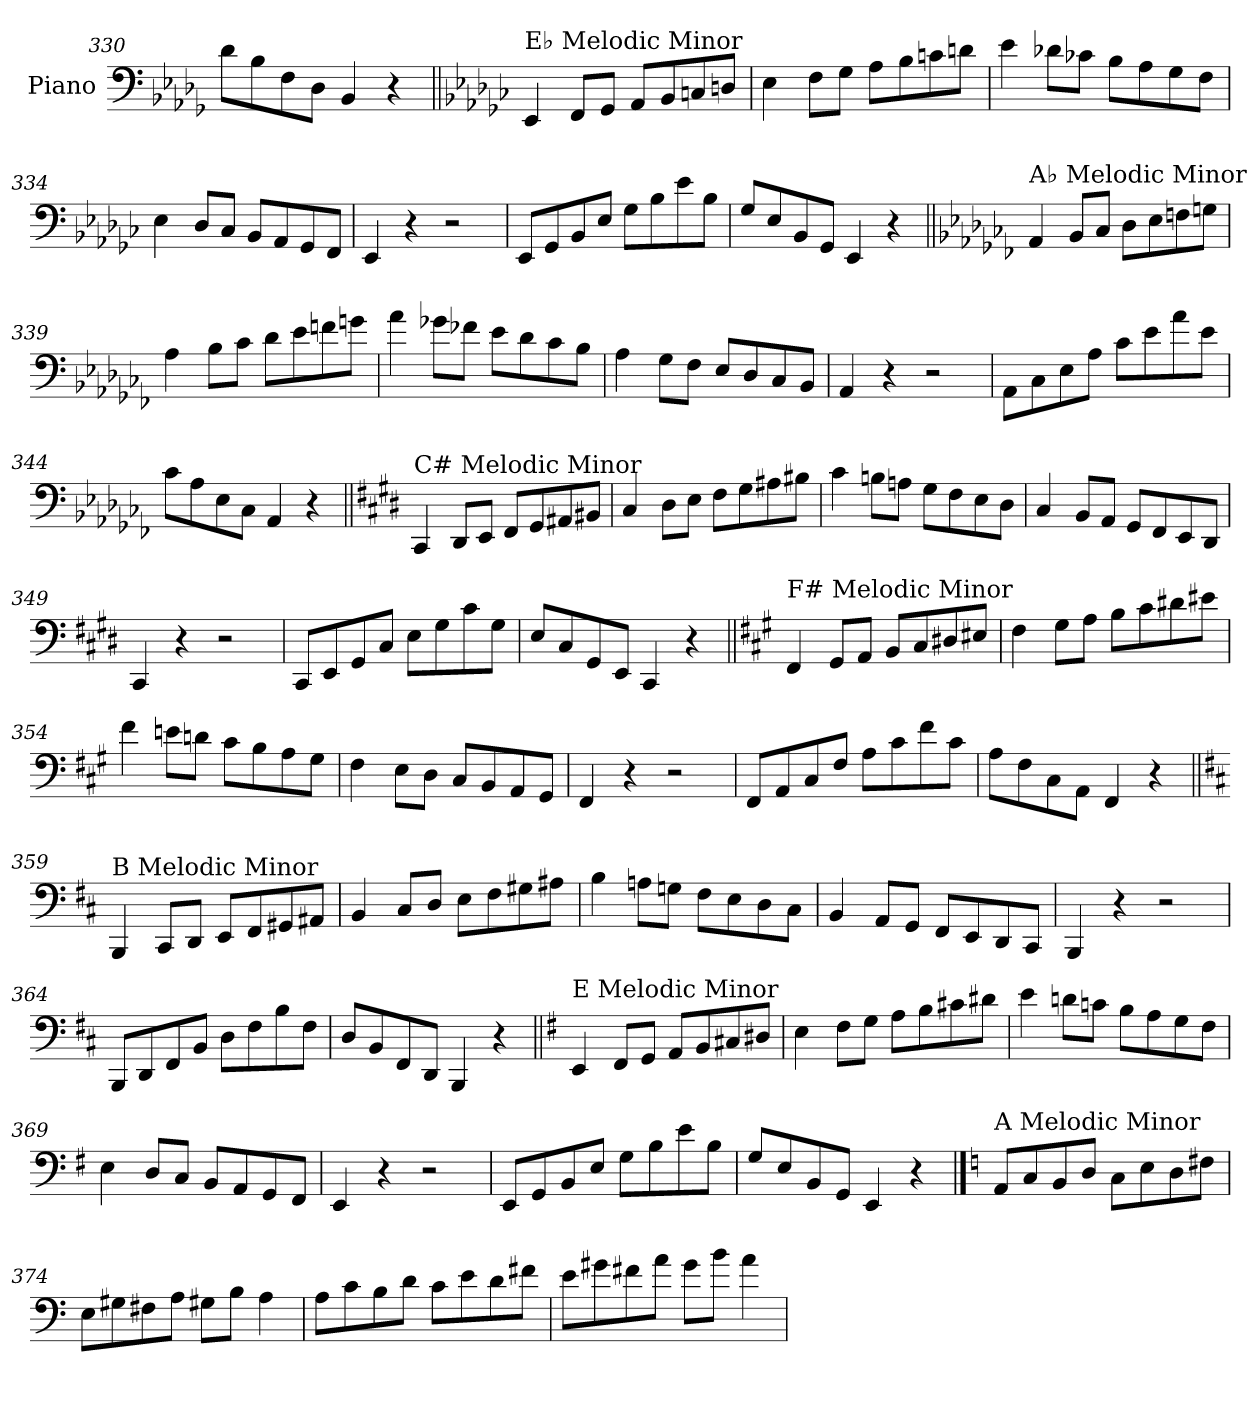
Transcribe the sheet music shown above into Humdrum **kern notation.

**kern
*part1
*staff1
*I"Piano
*I'Pno.
*clefF4
*k[b-e-a-d-g-]
=330
8d-\L
8B-\
8F\
8D-\J
4BB-/
4r
!!LO:LB:g=z
=331||
*k[b-e-a-d-g-c-]
!LO:TX:a:t=E♭ Melodic Minor
4EE-/
8FF/L
8GG-/J
8AA-/L
8BB-/
8Cn/
8Dn/J
=332
4E-\
8F\L
8G-\J
8A-\L
8B-\
8cn\
8dn\J
=333
4e-\
8d-X\L
8c-X\J
8B-\L
8A-\
8G-\
8F\J
=334
4E-\
8D-/L
8C-/J
8BB-/L
8AA-/
8GG-/
8FF/J
=335
4EE-/
4r
2r
=336
8EE-/L
8GG-/
8BB-/
8E-/J
8G-\L
8B-\
8e-\
8B-\J
=337
8G-/L
8E-/
8BB-/
8GG-/J
4EE-/
4r
!!LO:LB:g=z
=338||
*k[b-e-a-d-g-c-f-]
!LO:TX:a:t=A♭ Melodic Minor
4AA-/
8BB-/L
8C-/J
8D-\L
8E-\
8Fn\
8Gn\J
=339
4A-\
8B-\L
8c-\J
8d-\L
8e-\
8fn\
8gn\J
=340
4a-\
8g-X\L
8f-X\J
8e-\L
8d-\
8c-\
8B-\J
=341
4A-\
8G-\L
8F-\J
8E-/L
8D-/
8C-/
8BB-/J
=342
4AA-/
4r
2r
=343
8AA-\L
8C-\
8E-\
8A-\J
8c-\L
8e-\
8a-\
8e-\J
=344
8c-\L
8A-\
8E-\
8C-\J
4AA-/
4r
!!LO:LB:g=z
=345||
*k[f#c#g#d#]
!LO:TX:a:t=C# Melodic Minor
4CC#/
8DD#/L
8EE/J
8FF#/L
8GG#/
8AA#X/
8BB#X/J
=346
4C#/
8D#\L
8E\J
8F#\L
8G#\
8A#X\
8B#X\J
=347
4c#\
8Bn\L
8An\J
8G#\L
8F#\
8E\
8D#\J
=348
4C#/
8BB/L
8AA/J
8GG#/L
8FF#/
8EE/
8DD#/J
=349
4CC#/
4r
2r
=350
8CC#/L
8EE/
8GG#/
8C#/J
8E\L
8G#\
8c#\
8G#\J
=351
8E/L
8C#/
8GG#/
8EE/J
4CC#/
4r
!!LO:LB:g=z
=352||
*k[f#c#g#]
!LO:TX:a:t=F# Melodic Minor
4FF#/
8GG#/L
8AA/J
8BB/L
8C#/
8D#X/
8E#X/J
=353
4F#\
8G#\L
8A\J
8B\L
8c#\
8d#X\
8e#X\J
=354
4f#\
8en\L
8dn\J
8c#\L
8B\
8A\
8G#\J
=355
4F#\
8E\L
8D\J
8C#/L
8BB/
8AA/
8GG#/J
=356
4FF#/
4r
2r
=357
8FF#/L
8AA/
8C#/
8F#/J
8A\L
8c#\
8f#\
8c#\J
=358
8A\L
8F#\
8C#\
8AA\J
4FF#/
4r
!!LO:LB:g=z
=359||
*k[f#c#]
!LO:TX:a:t=B Melodic Minor
4BBB/
8CC#/L
8DD/J
8EE/L
8FF#/
8GG#X/
8AA#X/J
=360
4BB/
8C#/L
8D/J
8E\L
8F#\
8G#X\
8A#X\J
=361
4B\
8An\L
8Gn\J
8F#\L
8E\
8D\
8C#\J
=362
4BB/
8AA/L
8GG/J
8FF#/L
8EE/
8DD/
8CC#/J
=363
4BBB/
4r
2r
=364
8BBB/L
8DD/
8FF#/
8BB/J
8D\L
8F#\
8B\
8F#\J
=365
8D/L
8BB/
8FF#/
8DD/J
4BBB/
4r
!!LO:LB:g=z
=366||
*k[f#]
!LO:TX:a:t=E Melodic Minor
4EE/
8FF#/L
8GG/J
8AA/L
8BB/
8C#X/
8D#X/J
=367
4E\
8F#\L
8G\J
8A\L
8B\
8c#X\
8d#X\J
=368
4e\
8dn\L
8cn\J
8B\L
8A\
8G\
8F#\J
=369
4E\
8D/L
8C/J
8BB/L
8AA/
8GG/
8FF#/J
=370
4EE/
4r
2r
=371
8EE/L
8GG/
8BB/
8E/J
8G\L
8B\
8e\
8B\J
=372
8G/L
8E/
8BB/
8GG/J
4EE/
4r
!!LO:PB:g=z
==373
*k[]
!LO:TX:a:t=A Melodic Minor
8AA/L
8C/
8BB/
8D/J
8C\L
8E\
8D\
8F#X\J
=374
8E\L
8G#X\
8F#X\
8A\J
8G#X\L
8B\J
4A\
=375
8A\L
8c\
8B\
8d\J
8c\L
8e\
8d\
8f#X\J
=376
8e\L
8g#X\
8f#X\
8a\J
8g#\L
8b\J
4a\
=
*-
